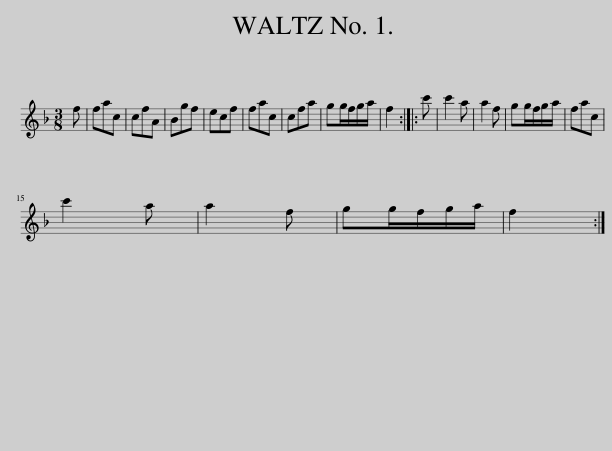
X:1
L:1/8
M:3/8
I:linebreak $
K:F
V:1 treble
V:1
 f | fac | cfA | Bgf | ecf | %5
 fac | cfa | gg/f/g/a/ | f2 :: c' | %10
 c'2 a | a2 f | gg/f/g/a/ | fac |$ c'2 a | %15
 a2 f | gg/f/g/a/ | f2 :| %18
